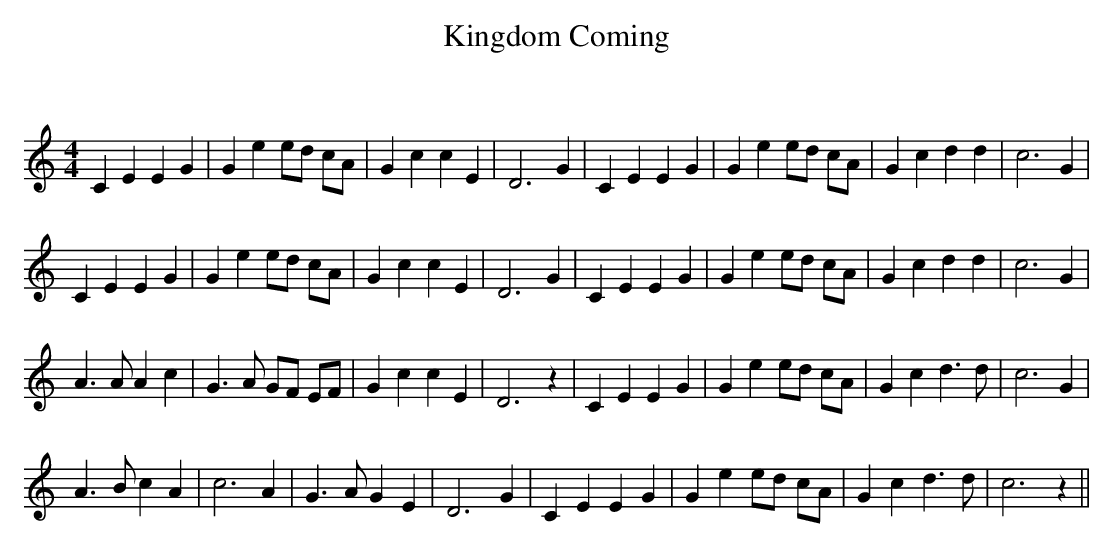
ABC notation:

X:1
T: Kingdom Coming
C:
Q: 232
K:C
M:4/4
L:1/8
C2 E2 E2 G2|G2 e2 ed cA|G2 c2 c2 E2|D6 G2|C2 E2 E2 G2|G2 e2 ed cA|G2 c2 d2 d2|c6 G2|
C2 E2 E2 G2|G2 e2 ed cA|G2 c2 c2 E2|D6 G2|C2 E2 E2 G2|G2 e2 ed cA|G2 c2 d2 d2|c6 G2|
A3A A2 c2|G3A GF EF|G2 c2 c2 E2|D6 z2|C2 E2 E2 G2|G2 e2 ed cA|G2 c2 d3d|c6 G2|
A3B c2 A2|c6 A2|G3A G2 E2|D6 G2|C2 E2 E2 G2|G2 e2 ed cA|G2 c2 d3d|c6 z2||
